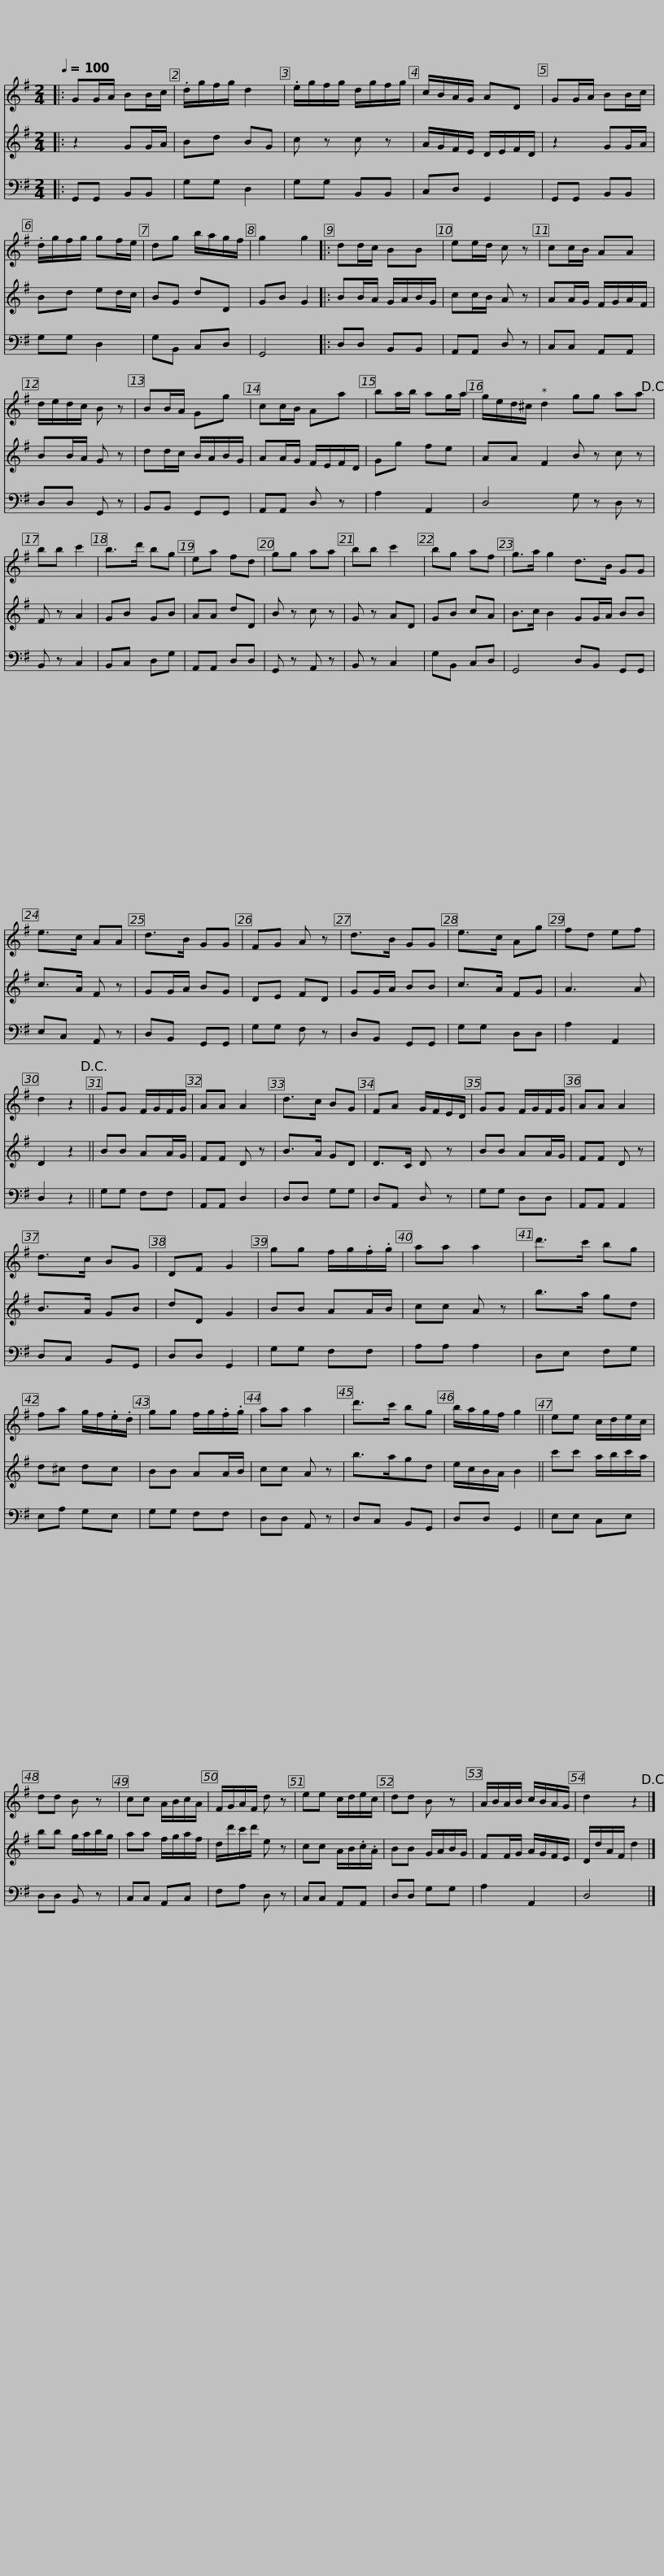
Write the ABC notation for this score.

X:1
%%score 1 2 3
L:1/8
Q:1/4=100
M:2/4
I:linebreak $
K:G
V:1 treble
V:2 treble
V:3 bass
V:1
|: GG/A/ BB/c/ | .d/g/f/g/ d2 | .e/g/f/g/ d/g/f/g/ | c/B/A/G/ AD | GG/A/ BB/c/ | %5
 .d/g/f/g/ gf/e/ |$ dg b/a/g/f/ | g2 g2 |: dd/c/ BB | ee/d/ c z | %10
 cc/B/ AA | d/e/d/c/ B z | BB/A/ Gg |$ cc/B/ Aa | ba/b/ ag/a/ | %15
 g/e/d/^c/ d2 gg aa!D.C.! | bb c'2 | b>d' bg | ea fd | gg aa |$ %20
 bb c'2 | bg af | g>a g2 d>B GG | e>c AA | d>B GG | %25
 FG A z | d>B GG | e>c Ag |$ fd ef | d2 z2!D.C.! || %30
 GG F/G/F/G/ | AA A2 | d>c BG | FA G/F/E/D/ | GG F/G/F/G/ | %35
 AA A2 | d>c BG |$ DF G2 | gg f/g/.f/.g/ | aa a2 | %40
 d'>c' bg | fa g/f/.e/.d/ | gg f/g/.f/.g/ | aa a2 | d'>c' bg |$ %45
 b/a/g/f/ g2 || ee c/d/e/c/ | dd B z | cc A/B/c/A/ | F/G/A/F/ d z | %50
 ee c/d/e/c/ | dd B z |$ A/B/A/B/ c/B/A/G/ | d2 z2!D.C.! |] %54
V:2
|: z2 GG/A/ | Bd BG | c z c z | A/G/F/E/ D/E/F/D/ | z2 GG/A/ | %5
 Bd ed/c/ |$ BG dD | GB G2 |: BB/A/ G/A/B/G/ | cc/B/ A z | %10
 AA/G/ F/G/A/F/ | BB/A/ G z | dd/c/ B/A/B/G/ |$ AA/G/ F/E/F/D/ | Gg fe | %15
 AA F2 B z c z | F z A2 | GB GB | AA dD | B z c z |$ %20
 G z AD | GB cA | B>c B2 GG/A/ BB | c>A F z | GG/A/ BG | %25
 DE FD | GG/A/ BB | c>A FG |$ A3 A | D2 z2 || %30
 BB AA/G/ | FF D z | B>A GD | D>C D z | BB AA/G/ | %35
 FF D z | B>A GB |$ dD G2 | BB AA/B/ | cc A z | %40
 b>a gd | d^c dc | BB AA/B/ | cc A z | b>agd |$ %45
 e/c/B/A/ B2 || c'c' a/b/c'/a/ | bb g/a/b/g/ | aa f/g/a/f/ | d/d'/c'/d'/ e z | %50
 cc A/B/.c/.A/ | BB G/A/B/G/ |$ FF/G/ A/G/F/E/ | D/d/A/F/ d2 |] %54
V:3
|: G,,G,, B,,B,, | G,G, D,2 | G,G, B,,B,, | C,D, G,,2 | G,,G,, B,,B,, | %5
 G,G, D,2 |$ G,B,, C,D, | G,,4 |: D,D, B,,B,, | A,,A,, D, z | %10
 C,C, A,,A,, | D,D, G,, z | B,,B,, G,,G,, |$ A,,A,, D, z | A,2 A,,2 | %15
 D,4 G, z D, z | B,, z C,2 | B,,C, D,G, | A,,A,, D,D, | G,, z A,, z |$ %20
 B,, z C,2 | G,B,, C,D, | G,,4 D,B,, G,,G,, | E,C, A,, z | D,B,, G,,G,, | %25
 G,G, F, z | D,B,, G,,G,, | G,G, D,D, |$ A,2 A,,2 | D,2 z2 || %30
 G,G, F,F, | A,,A,, D,2 | D,D, G,G, | D,A,, D, z | G,G, D,D, | %35
 A,,A,, A,,2 | D,C, B,,G,, |$ D,D, G,,2 | G,G, F,F, | A,A, A,2 | %40
 D,E, F,G, | E,A, G,E, | G,G, F,F, | D,D, A,, z | D,C, B,,G,, |$ %45
 D,D, G,,2 || E,E, C,E, | D,D, B,, z | C,C, A,,C, | F,A, D, z | %50
 C,C, A,,A,, | D,D, G,G, |$ A,2 A,,2 | D,4 |] %54
